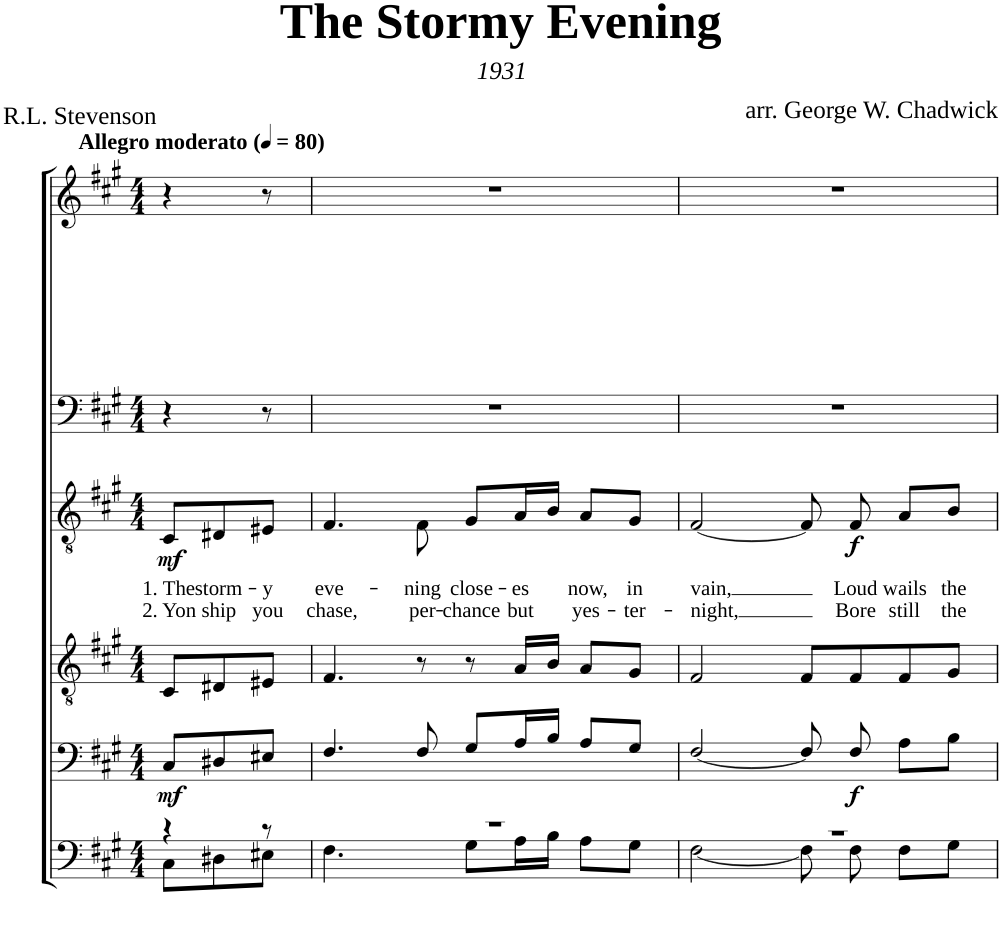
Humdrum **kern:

**kern	**kern	**dynam	**kern	**kern	**text	**text	**dynam	**kern	**kern
*part6	*part5	*part5	*part4	*part3	*part3	*part3	*part3	*part2	*part1
*staff6	*staff5	*staff5	*staff4	*staff3	*staff3	*staff3	*staff3	*staff2	*staff1
*I"Piano	*I"Piano	*	*I"Piano	*I"Piano	*	*	*	*I"Piano	*I"Piano
*I'Pno.	*I'Pno.	*	*I'Pno.	*I'Pno.	*	*	*	*I'Pno	*I'Pno
*clefF4	*clefF4	*	*clefGv2	*clefGv2	*	*	*	*clefF4	*clefG2
*k[f#c#g#]	*k[f#c#g#]	*	*k[f#c#g#]	*k[f#c#g#]	*	*	*	*k[f#c#g#]	*k[f#c#g#]
*M4/4	*M4/4	*	*M4/4	*M4/4	*	*	*	*M4/4	*M4/4
*MM80	*MM80	*	*MM80	*MM80	*	*	*	*MM80	*MM80
=1	=1	=1	=1	=1	=1	=1	=1	=1	=1
*^	*	*	*	*	*	*	*	*	*
!	!	!	!	!	!	!	!	!	!	!LO:TX:a:B:t=Allegro moderato
!	!	!	!LO:DY:b	!	!	!LO:LY:b	!LO:LY:b	!LO:DY:b	!	!
4r	8C#\L	8C#/L	mf	8C#/L	8C#/L	1. The	2. Yon	mf	4r	4r
!	!	!	!	!	!	!LO:LY:b	!LO:LY:b	!	!	!
.	8D#X\	8D#X/	.	8D#X/	8D#X/	storm-	ship	.	.	.
!	!	!	!	!	!	!LO:LY:b	!LO:LY:b	!	!	!
8r	8E#X\J	8E#X/J	.	8E#X/J	8E#X/J	-y	you	.	8r	8r
=2	=2	=2	=2	=2	=2	=2	=2	=2	=2	=2
!	!	!	!	!	!	!LO:LY:b	!LO:LY:b	!	!	!
1r	4.F#\	4.F#/	.	4.F#/	4.F#/	eve-	chase,	.	1r	1r
!	!	!	!	!	!	!LO:LY:b	!LO:LY:b	!	!	!
.	8ryy	8F#/	.	8r	8F#\	-ning	per-	.	.	.
!	!	!	!	!	!	!LO:LY:b	!LO:LY:b	!	!	!
.	8G#\L	8G#/L	.	8r	8G#/L	close-	-chance	.	.	.
!	!	!	!	!	!	!LO:LY:b	!LO:LY:b	!	!	!
.	16A\L	16A/L	.	16A/LL	16A/L	-es	but	.	.	.
.	16B\JJ	16B/JJ	.	16B/JJ	16B/JJ	.	.	.	.	.
!	!	!	!	!	!	!LO:LY:b	!LO:LY:b	!	!	!
.	8A\L	8A/L	.	8A/L	8A/L	now,	yes-	.	.	.
!	!	!	!	!	!	!LO:LY:b	!LO:LY:b	!	!	!
.	8G#\J	8G#/J	.	8G#/J	8G#/J	in	-ter-	.	.	.
=3	=3	=3	=3	=3	=3	=3	=3	=3	=3	=3
!	!	!	!	!	!	!LO:LY:b	!LO:LY:b	!	!	!
1r	[2F#\	[2F#/	.	2F#/	[2F#/	vain,	-night,	.	1r	1r
.	8F#\]	8F#/]	.	8F#/L	8F#/]	.	.	.	.	.
!	!	!	!LO:DY:b	!	!	!LO:LY:b	!LO:LY:b	!LO:DY:b	!	!
.	8F#\	8F#/	f	8F#/	8F#/	Loud	Bore	f	.	.
!	!	!	!	!	!	!LO:LY:b	!LO:LY:b	!	!	!
.	8F#\L	8A\L	.	8F#/	8A/L	wails	still	.	.	.
!	!	!	!	!	!	!LO:LY:b	!LO:LY:b	!	!	!
.	8G#\J	8B\J	.	8G#/J	8B/J	the	the	.	.	.
*v	*v	*	*	*	*	*	*	*	*	*
=	=	=	=	=	=	=	=	=	=
*-	*-	*-	*-	*-	*-	*-	*-	*-	*-
